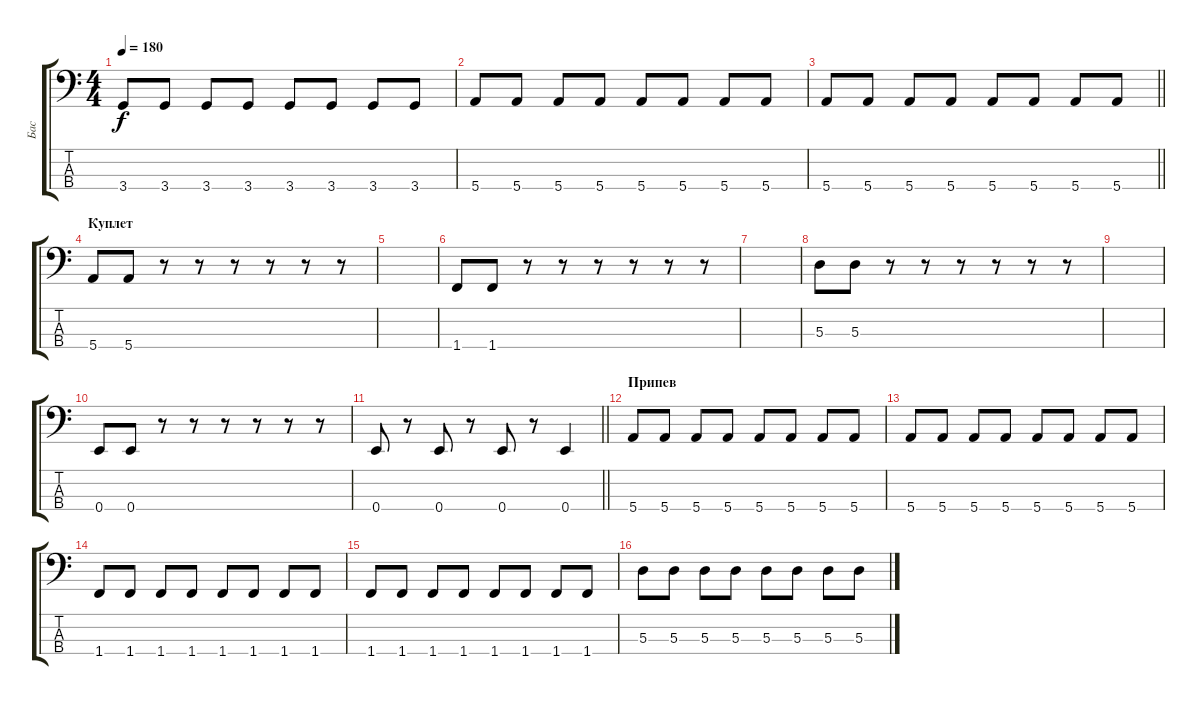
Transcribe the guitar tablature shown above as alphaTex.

\track ("Бас" "Бас") {instrument electricbassfinger}
\staff {score tabs}
\tuning (G2 D2 A1 E1) {hide}
\ts (4 4)
\tempo 180
\clef f4
\ks c
3.4.8{dy f} 3.4.8 3.4.8 3.4.8 3.4.8 3.4.8 3.4.8 3.4.8 |
5.4.8 5.4.8 5.4.8 5.4.8 5.4.8 5.4.8 5.4.8 5.4.8 |
\barLineRight lightlight
5.4.8 5.4.8 5.4.8 5.4.8 5.4.8 5.4.8 5.4.8 5.4.8 |
\section ("" "Куплет")
5.4.8 5.4.8 r.8 r.8 r.8 r.8 r.8 r.8 |
|
1.4.8 1.4.8 r.8 r.8 r.8 r.8 r.8 r.8 |
|
5.3.8 5.3.8 r.8 r.8 r.8 r.8 r.8 r.8 |
|
0.4.8 0.4.8 r.8 r.8 r.8 r.8 r.8 r.8 |
\barLineRight lightlight
0.4.8 r.8 0.4.8 r.8 0.4.8 r.8 0.4.4 |
\section ("" "Припев")
5.4.8 5.4.8 5.4.8 5.4.8 5.4.8 5.4.8 5.4.8 5.4.8 |
5.4.8 5.4.8 5.4.8 5.4.8 5.4.8 5.4.8 5.4.8 5.4.8 |
1.4.8 1.4.8 1.4.8 1.4.8 1.4.8 1.4.8 1.4.8 1.4.8 |
1.4.8 1.4.8 1.4.8 1.4.8 1.4.8 1.4.8 1.4.8 1.4.8 |
5.3.8 5.3.8 5.3.8 5.3.8 5.3.8 5.3.8 5.3.8 5.3.8
